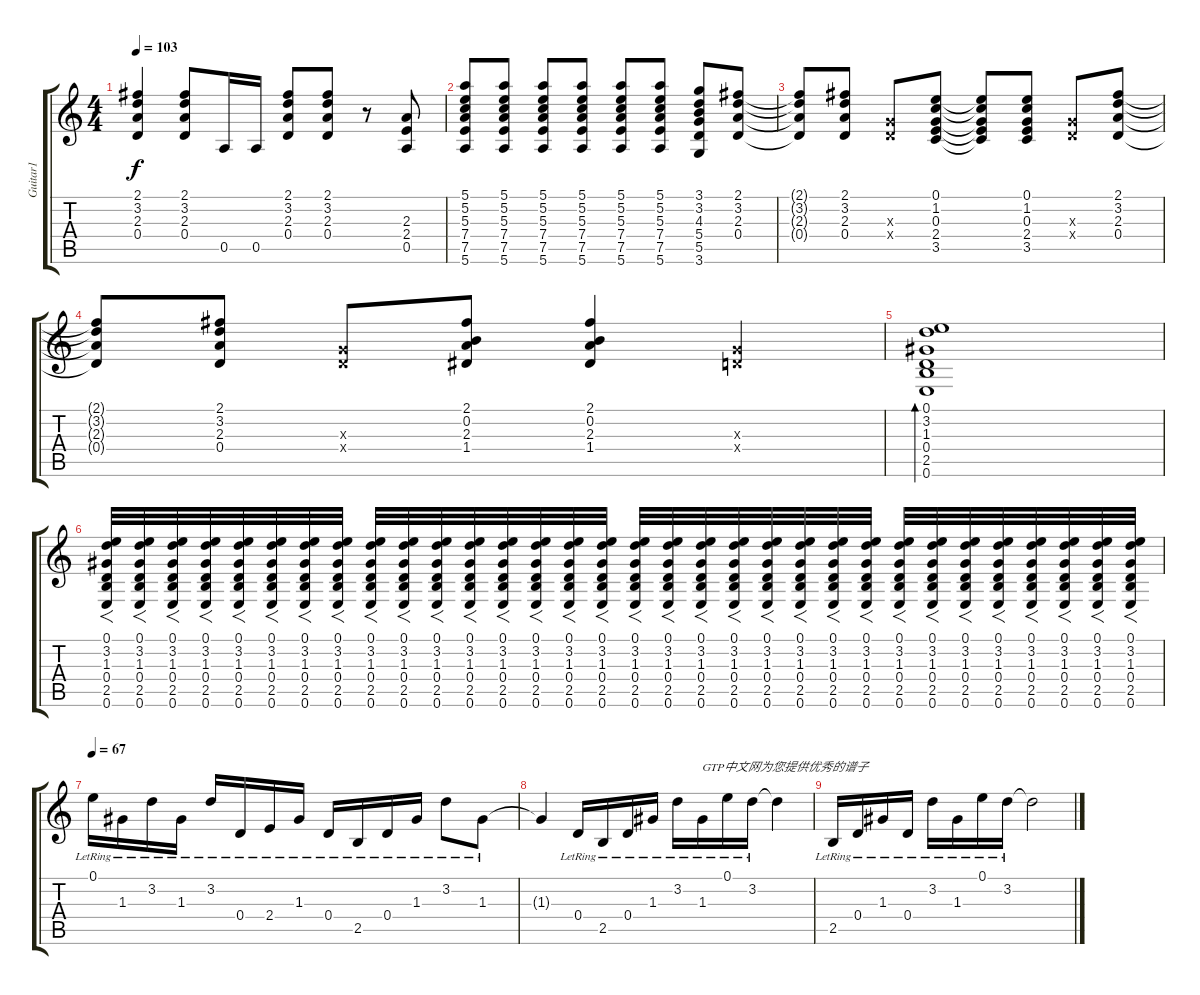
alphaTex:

\track ("Guitar1" "Guitar1") {instrument acousticguitarsteel}
\staff {score tabs}
\tuning (E4 B3 G3 D3 A2 E2) {hide}
\ts (4 4)
\tempo 103
\clef g2
\ks c
(2.1{t} 3.2{t} 2.3{t} 0.4{t}).4{dy f} (2.1 3.2 2.3 0.4).8 0.5.16 0.5.16 (2.1 3.2 2.3 0.4).8 (2.1 3.2 2.3 0.4).8 r.8 (2.3 2.4 0.5).8 |
(5.1 5.2 5.3 7.4 7.5 5.6).8 (5.1 5.2 5.3 7.4 7.5 5.6).8 (5.1 5.2 5.3 7.4 7.5 5.6).8 (5.1 5.2 5.3 7.4 7.5 5.6).8 (5.1 5.2 5.3 7.4 7.5 5.6).8 (5.1 5.2 5.3 7.4 7.5 5.6).8 (3.1 3.2 4.3 5.4 5.5 3.6).8 (2.1 3.2 2.3 0.4).8 |
(2.1{t} 3.2{t} 2.3{t} 0.4{t}).8 (2.1 3.2 2.3 0.4).8 (0.3{x} 0.4{x}).8 (0.1 1.2 0.3 2.4 3.5).8 (0.1{t} 1.2{t} 0.3{t} 2.4{t} 3.5{t}).8 (0.1 1.2 0.3 2.4 3.5).8 (0.3{x} 0.4{x}).8 (2.1 3.2 2.3 0.4).8 |
(2.1{t} 3.2{t} 2.3{t} 0.4{t}).8 (2.1 3.2 2.3 0.4).8 (0.3{x} 0.4{x}).8 (2.1 0.2 2.3 1.4).8 (2.1 0.2 2.3 1.4).4 (0.3{x} 0.4{x}).4 |
(0.1 3.2 1.3 0.4 2.5 0.6).1{bd 60} |
(0.1 3.2 1.3 0.4 2.5 0.6).32{f} (0.1 3.2 1.3 0.4 2.5 0.6).32{f} (0.1 3.2 1.3 0.4 2.5 0.6).32{f} (0.1 3.2 1.3 0.4 2.5 0.6).32{f} (0.1 3.2 1.3 0.4 2.5 0.6).32{f} (0.1 3.2 1.3 0.4 2.5 0.6).32{f} (0.1 3.2 1.3 0.4 2.5 0.6).32{f} (0.1 3.2 1.3 0.4 2.5 0.6).32{f} (0.1 3.2 1.3 0.4 2.5 0.6).32{f} (0.1 3.2 1.3 0.4 2.5 0.6).32{f} (0.1 3.2 1.3 0.4 2.5 0.6).32{f} (0.1 3.2 1.3 0.4 2.5 0.6).32{f} (0.1 3.2 1.3 0.4 2.5 0.6).32{f} (0.1 3.2 1.3 0.4 2.5 0.6).32{f} (0.1 3.2 1.3 0.4 2.5 0.6).32{f} (0.1 3.2 1.3 0.4 2.5 0.6).32{f} (0.1 3.2 1.3 0.4 2.5 0.6).32{f} (0.1 3.2 1.3 0.4 2.5 0.6).32{f} (0.1 3.2 1.3 0.4 2.5 0.6).32{f} (0.1 3.2 1.3 0.4 2.5 0.6).32{f} (0.1 3.2 1.3 0.4 2.5 0.6).32{f} (0.1 3.2 1.3 0.4 2.5 0.6).32{f} (0.1 3.2 1.3 0.4 2.5 0.6).32{f} (0.1 3.2 1.3 0.4 2.5 0.6).32{f} (0.1 3.2 1.3 0.4 2.5 0.6).32{f} (0.1 3.2 1.3 0.4 2.5 0.6).32{f} (0.1 3.2 1.3 0.4 2.5 0.6).32{f} (0.1 3.2 1.3 0.4 2.5 0.6).32{f} (0.1 3.2 1.3 0.4 2.5 0.6).32{f} (0.1 3.2 1.3 0.4 2.5 0.6).32{f} (0.1 3.2 1.3 0.4 2.5 0.6).32{f} (0.1 3.2 1.3 0.4 2.5 0.6).32{f} |
\tempo 67
0.1{lr}.16 1.3{lr}.16 3.2{lr}.16 1.3{lr}.16 3.2{lr}.16 0.4{lr}.16 2.4{lr}.16 1.3{lr}.16 0.4{lr}.16 2.5{lr}.16 0.4{lr}.16 1.3{lr}.16 3.2{lr}.8 1.3{lr}.8 |
1.3{t}.4 0.4{lr}.16 2.5{lr}.16 0.4{lr}.16 1.3{lr}.16 3.2{lr}.16 1.3{lr}.16{txt "GTP中文网为您提供优秀的谱子"} 0.1{lr}.16 3.2{lr}.16 3.2{t}.4 |
2.5{lr}.16 0.4{lr}.16 1.3{lr}.16 0.4{lr}.16 3.2{lr}.16 1.3{lr}.16 0.1{lr}.16 3.2{lr}.16 3.2{t}.2
